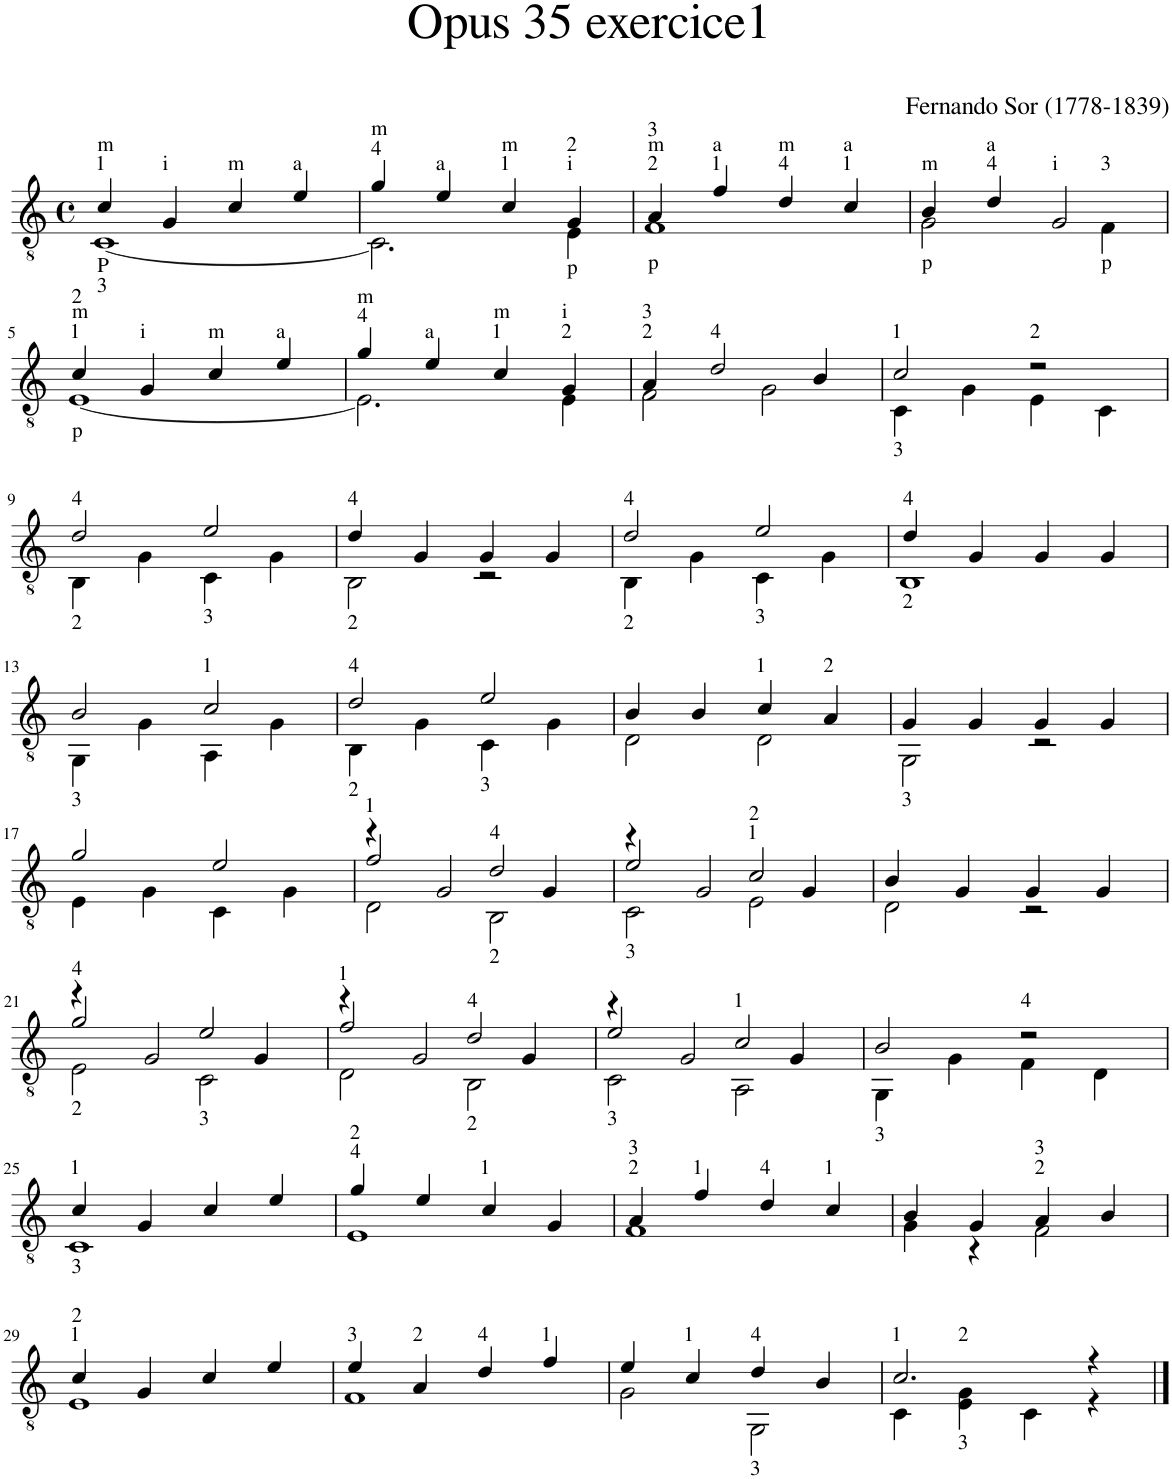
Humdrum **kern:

**kern
*part1
*staff1
*I"Guitare classique
*I'Guit.
*clefGv2
*k[]
*M4/4
*met(c)
=1
*^
!LO:TX:b:t=P	!
!LO:TX:a:t=1	!
!LO:TX:a:t=m	!
!LO:TX:b:t=3	!
4c/	[1C
!LO:TX:a:t=i	!
4G/	.
!LO:TX:a:t=m	!
4c/	.
!LO:TX:a:t=a	!
4e/	.
=2	=2
!LO:TX:a:t=4	!
!LO:TX:a:t=m	!
4g/	2.C\]
!LO:TX:a:t=a	!
4e/	.
!LO:TX:a:t=1	!
!LO:TX:a:t=m	!
4c/	.
!LO:TX:a:t=i	!
!LO:TX:a:t=2	!
!LO:TX:b:t=p	!
4G/	4E\
=3	=3
!LO:TX:a:t=2	!
!LO:TX:a:t=m	!
!LO:TX:b:t=p	!
!LO:TX:a:t=3	!
4A/	1F
!LO:TX:a:t=1	!
!LO:TX:a:t=a	!
4f/	.
!LO:TX:a:t=4	!
!LO:TX:a:t=m	!
4d/	.
!LO:TX:a:t=1	!
!LO:TX:a:t=a	!
4c/	.
=4	=4
!LO:TX:a:t=m	!
!LO:TX:b:t=p	!
4B/	2G\
!LO:TX:a:t=4	!
!LO:TX:a:t=a	!
4d/	.
!LO:TX:a:t=i	!
2G/	4ryy
!	!LO:TX:b:t=p
!	!LO:TX:a:t=3
.	4F\
!!LO:LB:g=z	!!
=5	=5
!LO:TX:a:t=1	!
!LO:TX:a:t=m	!
!LO:TX:a:t=2	!
!LO:TX:b:t=p	!
4c/	[1E
!LO:TX:a:t=i	!
4G/	.
!LO:TX:a:t=m	!
4c/	.
!LO:TX:a:t=a	!
4e/	.
=6	=6
!LO:TX:a:t=4	!
!LO:TX:a:t=m	!
4g/	2.E\]
!LO:TX:a:t=a	!
4e/	.
!LO:TX:a:t=1	!
!LO:TX:a:t=m	!
4c/	.
!LO:TX:a:t=2	!
!LO:TX:a:t=i	!
4G/	4E\
=7	=7
!LO:TX:a:t=2	!
!LO:TX:a:t=3	!
4A/	2F\
!LO:TX:a:t=4	!
2d/	.
.	2G\
4B/	.
=8	=8
!LO:TX:a:t=1	!
!LO:TX:b:t=3	!
2c/	4C\
.	4G\
!LO:TX:a:t=2	!
2r	4E\
.	4C\
!!LO:LB:g=z	!!
=9	=9
!LO:TX:a:t=4	!
!LO:TX:b:t=2	!
2d/	4BB\
.	4G\
!LO:TX:b:t=3	!
2e/	4C\
.	4G\
=10	=10
!LO:TX:a:t=4	!
!LO:TX:b:t=2	!
4d/	2BB\
4G/	.
4G/	2r
4G/	.
=11	=11
!LO:TX:a:t=4	!
!LO:TX:b:t=2	!
2d/	4BB\
.	4G\
!LO:TX:b:t=3	!
2e/	4C\
.	4G\
=12	=12
!LO:TX:a:t=4	!
!LO:TX:b:t=2	!
4d/	1BB
4G/	.
4G/	.
4G/	.
!!LO:LB:g=z	!!
=13	=13
!LO:TX:b:t=3	!
2B/	4GG\
.	4G\
!LO:TX:a:t=1	!
2c/	4AA\
.	4G\
=14	=14
!LO:TX:a:t=4	!
!LO:TX:b:t=2	!
2d/	4BB\
.	4G\
!LO:TX:b:t=3	!
2e/	4C\
.	4G\
=15	=15
4B/	2D\
4B/	.
!LO:TX:a:t=1	!
4c/	2D\
!LO:TX:a:t=2	!
4A/	.
=16	=16
!LO:TX:b:t=3	!
4G/	2GG\
4G/	.
4G/	2r
4G/	.
!!LO:LB:g=z	!!
=17	=17
2g/	4E\
.	4G\
2e/	4C\
.	4G\
=18	=18
*	*^
!LO:TX:a:t=1	!	!
4r	2D\	2f/
2G/	.	.
!	!LO:TX:a:t=4	!
!	!LO:TX:b:t=2	!
.	2BB\	2d/
4G/	.	.
=19	=19	=19
!LO:TX:b:t=3	!	!
4r	2C\	2e/
2G/	.	.
!	!LO:TX:a:t=1	!
!	!LO:TX:a:t=2	!
.	2E\	2c/
4G/	.	.
*	*v	*v
=20	=20
4B/	2D\
4G/	.
4G/	2r
4G/	.
!!LO:LB:g=z	!!
=21	=21
*	*^
!LO:TX:a:t=4	!	!
!LO:TX:b:t=2	!	!
4r	2E\	2g/
2G/	.	.
!	!LO:TX:b:t=3	!
.	2C\	2e/
4G/	.	.
=22	=22	=22
!LO:TX:a:t=1	!	!
4r	2D\	2f/
2G/	.	.
!	!LO:TX:a:t=4	!
!	!LO:TX:b:t=2	!
.	2BB\	2d/
4G/	.	.
=23	=23	=23
!LO:TX:b:t=3	!	!
4r	2C\	2e/
2G/	.	.
!	!LO:TX:a:t=1	!
.	2AA\	2c/
4G/	.	.
*	*v	*v
=24	=24
!LO:TX:b:t=3	!
2B/	4GG\
.	4G\
!LO:TX:a:t=4	!
2r	4F\
.	4D\
!!LO:LB:g=z	!!
=25	=25
!LO:TX:b:t=3	!
!LO:TX:a:t=1	!
4c/	1C
4G/	.
4c/	.
4e/	.
=26	=26
!LO:TX:a:t=4	!
!LO:TX:a:t=2	!
4g/	1E
4e/	.
!LO:TX:a:t=1	!
4c/	.
4G/	.
=27	=27
!LO:TX:a:t=2	!
!LO:TX:a:t=3	!
4A/	1F
!LO:TX:a:t=1	!
4f/	.
!LO:TX:a:t=4	!
4d/	.
!LO:TX:a:t=1	!
4c/	.
=28	=28
4B/	4G\
4G/	4r
!LO:TX:a:t=2	!
!LO:TX:a:t=3	!
4A/	2F\
4B/	.
!!LO:LB:g=z	!!
=29	=29
!LO:TX:a:t=1	!
!LO:TX:a:t=2	!
4c/	1E
4G/	.
4c/	.
4e/	.
=30	=30
!LO:TX:a:t=3	!
4e/	1F
!LO:TX:a:t=2	!
4A/	.
!LO:TX:a:t=4	!
4d/	.
!LO:TX:a:t=1	!
4f/	.
=31	=31
4e/	2G\
!LO:TX:a:t=1	!
4c/	.
!LO:TX:b:t=3	!
!LO:TX:a:t=4	!
4d/	2GG\
4B/	.
=32	=32
!LO:TX:a:t=1	!
2.c/	4C\
!	!LO:TX:b:t=3
!	!LO:TX:a:t=2
.	4E\ 4G\
.	4C\
4r	4r
*v	*v
==
*-
